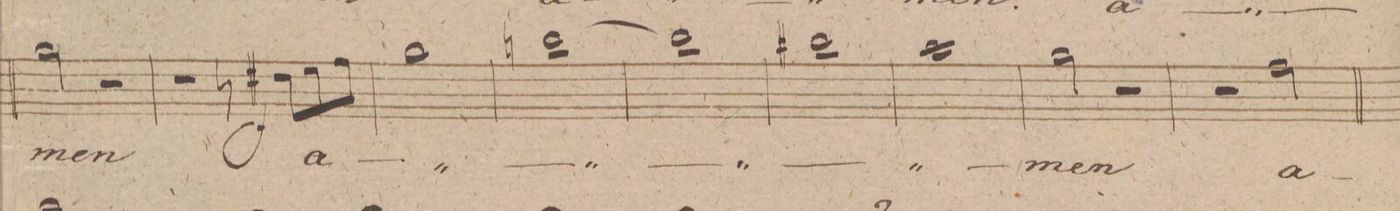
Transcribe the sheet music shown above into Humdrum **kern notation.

**kern	**text	**dynam
*I"Soprano.	*	*
*clefC1	*	*
*k[f#c#g#d#]	*	*
*met(c)	*	*
*M4/4	*	*
2ee\	-men,	.
2r	.	.
=296	=296	=296
2r	.	.
8r	.	.
8b#X\L	a-	f
8cc#\	.	.
8dd#\J	.	.
=297	=297	=297
1ee\	.	.
=298	=298	=298
[1ggn\	.	.
=299	=299	=299
1gg\]	.	.
=300	=300	=300
1gg#X\	.	.
=301	=301	=301
1ff#\	.	.
=302	=302	=302
2ee\	-men	.
2r	.	.
=303	=303	=303
2r	.	.
2dd#\	a-	.
=304	=304	=304
*-	*-	*-
